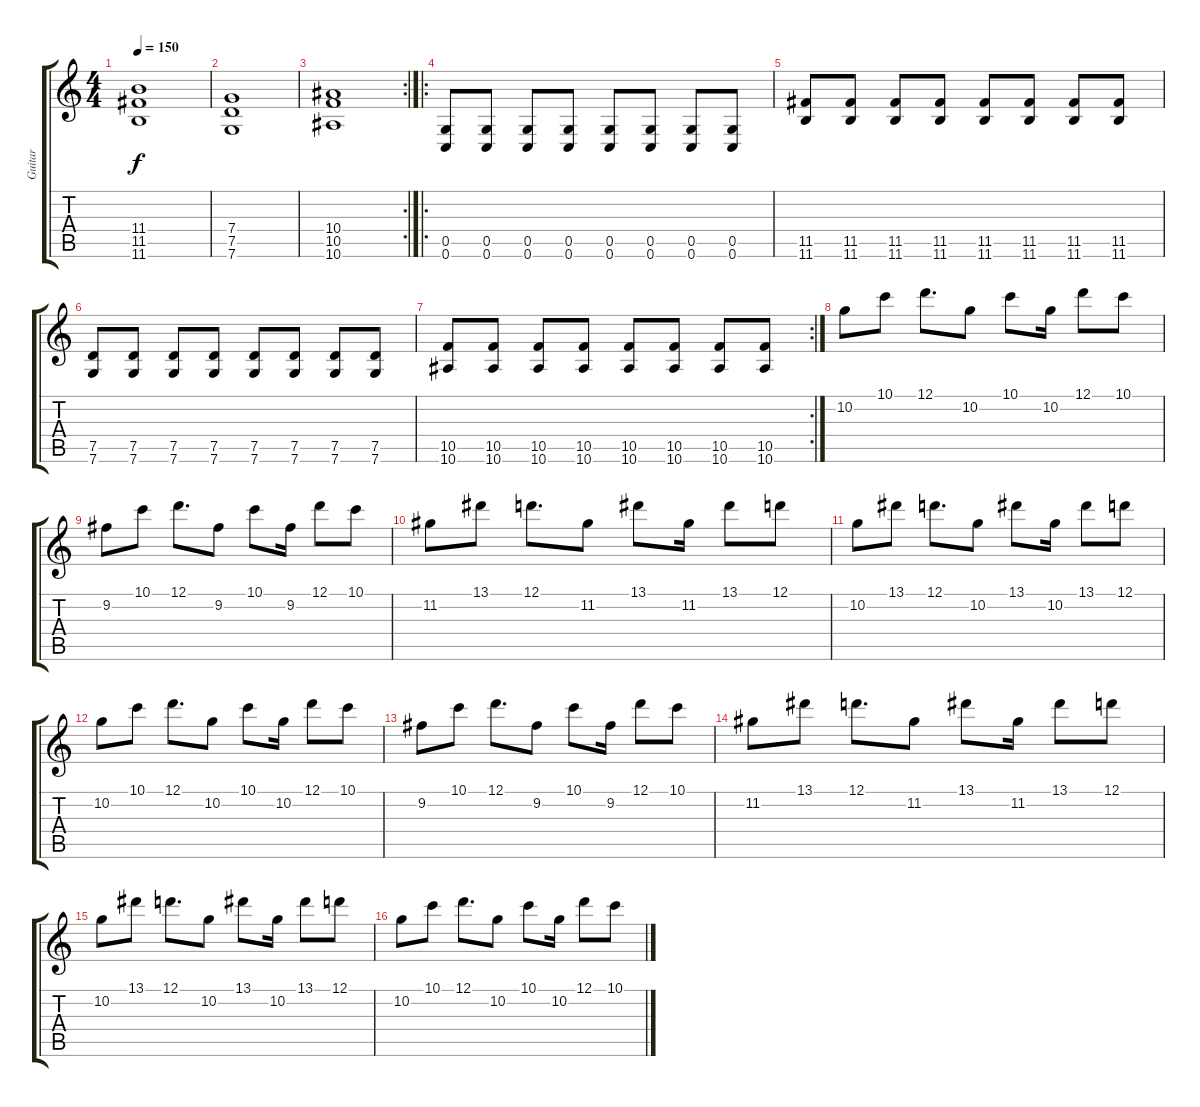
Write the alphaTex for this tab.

\track ("Guitar" "Guitar") {instrument distortionguitar}
\staff {score tabs}
\tuning (D4 A3 F3 C3 G2 C2) {hide}
\ts (4 4)
\tempo 150
\clef g2
\ks c
(11.4 11.5 11.6).1{dy f} |
(7.4 7.5 7.6).1 |
\rc 2
(10.4 10.5 10.6).1 |
\ro
(0.5 0.6).8 (0.5 0.6).8 (0.5 0.6).8 (0.5 0.6).8 (0.5 0.6).8 (0.5 0.6).8 (0.5 0.6).8 (0.5 0.6).8 |
(11.5 11.6).8 (11.5 11.6).8 (11.5 11.6).8 (11.5 11.6).8 (11.5 11.6).8 (11.5 11.6).8 (11.5 11.6).8 (11.5 11.6).8 |
(7.5 7.6).8 (7.5 7.6).8 (7.5 7.6).8 (7.5 7.6).8 (7.5 7.6).8 (7.5 7.6).8 (7.5 7.6).8 (7.5 7.6).8 |
\rc 2
(10.5 10.6).8 (10.5 10.6).8 (10.5 10.6).8 (10.5 10.6).8 (10.5 10.6).8 (10.5 10.6).8 (10.5 10.6).8 (10.5 10.6).8 |
10.2.8{instrument electricguitarclean} 10.1.8 12.1.8{d} 10.2.8 10.1.8 10.2.16 12.1.8 10.1.8 |
9.2.8{instrument electricguitarclean} 10.1.8 12.1.8{d} 9.2.8 10.1.8 9.2.16 12.1.8 10.1.8 |
11.2.8 13.1.8 12.1.8{d} 11.2.8 13.1.8 11.2.16 13.1.8 12.1.8 |
10.2.8 13.1.8 12.1.8{d} 10.2.8 13.1.8 10.2.16 13.1.8 12.1.8 |
10.2.8{instrument electricguitarclean} 10.1.8 12.1.8{d} 10.2.8 10.1.8 10.2.16 12.1.8 10.1.8 |
9.2.8{instrument electricguitarclean} 10.1.8 12.1.8{d} 9.2.8 10.1.8 9.2.16 12.1.8 10.1.8 |
11.2.8 13.1.8 12.1.8{d} 11.2.8 13.1.8 11.2.16 13.1.8 12.1.8 |
10.2.8 13.1.8 12.1.8{d} 10.2.8 13.1.8 10.2.16 13.1.8 12.1.8 |
10.2.8{instrument electricguitarclean} 10.1.8 12.1.8{d} 10.2.8 10.1.8 10.2.16 12.1.8 10.1.8
